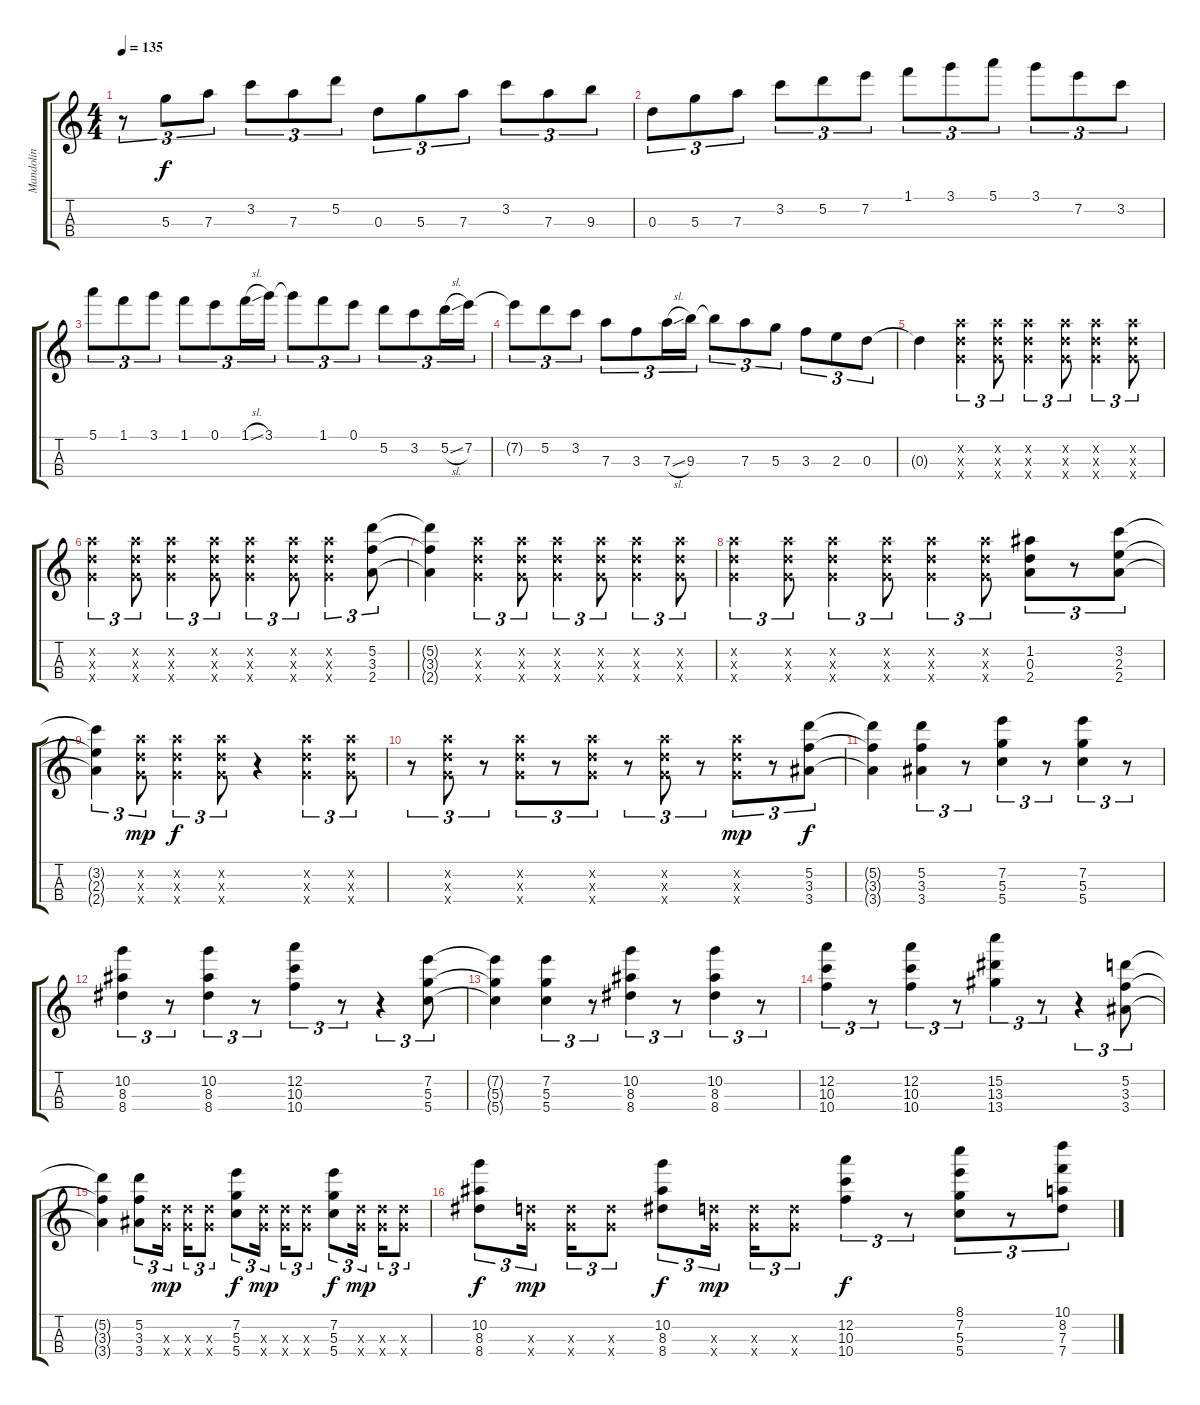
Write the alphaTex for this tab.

\track ("Mandolin" "Mandolin") {instrument banjo}
\staff {score tabs}
\tuning (E5 A4 D4 G3) {hide}
\displaytranspose 12
\ts (4 4)
\tempo 135
\clef g2
\ks c
r.8{tu (3 2) dy f} 5.3.8{tu (3 2)} 7.3.8{tu (3 2)} 3.2.8{tu (3 2)} 7.3.8{tu (3 2)} 5.2.8{tu (3 2)} 0.3.8{tu (3 2)} 5.3.8{tu (3 2)} 7.3.8{tu (3 2)} 3.2.8{tu (3 2)} 7.3.8{tu (3 2)} 9.3.8{tu (3 2)} |
0.3.8{tu (3 2)} 5.3.8{tu (3 2)} 7.3.8{tu (3 2)} 3.2.8{tu (3 2)} 5.2.8{tu (3 2)} 7.2.8{tu (3 2)} 1.1.8{tu (3 2)} 3.1.8{tu (3 2)} 5.1.8{tu (3 2)} 3.1.8{tu (3 2)} 7.2.8{tu (3 2)} 3.2.8{tu (3 2)} |
5.1.8{tu (3 2)} 1.1.8{tu (3 2)} 3.1.8{tu (3 2)} 1.1.8{tu (3 2)} 0.1.8{tu (3 2)} 1.1{sl}.16{tu (3 2)} 3.1.16{tu (3 2)} 3.1{t}.8{tu (3 2)} 1.1.8{tu (3 2)} 0.1.8{tu (3 2)} 5.2.8{tu (3 2)} 3.2.8{tu (3 2)} 5.2{sl}.16{tu (3 2)} 7.2.16{tu (3 2)} |
7.2{t}.8{tu (3 2)} 5.2.8{tu (3 2)} 3.2.8{tu (3 2)} 7.3.8{tu (3 2)} 3.3.8{tu (3 2)} 7.3{sl}.16{tu (3 2)} 9.3.16{tu (3 2)} 9.3{t}.8{tu (3 2)} 7.3.8{tu (3 2)} 5.3.8{tu (3 2)} 3.3.8{tu (3 2)} 2.3.8{tu (3 2)} 0.3.8{tu (3 2)} |
0.3{t}.4 (0.2{x} 0.3{x} 0.4{x}).4{tu (3 2)} (0.2{x} 0.3{x} 0.4{x}).8{tu (3 2)} (0.2{x} 0.3{x} 0.4{x}).4{tu (3 2)} (0.2{x} 0.3{x} 0.4{x}).8{tu (3 2)} (0.2{x} 0.3{x} 0.4{x}).4{tu (3 2)} (0.2{x} 0.3{x} 0.4{x}).8{tu (3 2)} |
(0.2{x} 0.3{x} 0.4{x}).4{tu (3 2)} (0.2{x} 0.3{x} 0.4{x}).8{tu (3 2)} (0.2{x} 0.3{x} 0.4{x}).4{tu (3 2)} (0.2{x} 0.3{x} 0.4{x}).8{tu (3 2)} (0.2{x} 0.3{x} 0.4{x}).4{tu (3 2)} (0.2{x} 0.3{x} 0.4{x}).8{tu (3 2)} (0.2{x} 0.3{x} 0.4{x}).4{tu (3 2)} (5.2 3.3 2.4).8{tu (3 2)} |
(5.2{t} 3.3{t} 2.4{t}).4 (0.2{x} 0.3{x} 0.4{x}).4{tu (3 2)} (0.2{x} 0.3{x} 0.4{x}).8{tu (3 2)} (0.2{x} 0.3{x} 0.4{x}).4{tu (3 2)} (0.2{x} 0.3{x} 0.4{x}).8{tu (3 2)} (0.2{x} 0.3{x} 0.4{x}).4{tu (3 2)} (0.2{x} 0.3{x} 0.4{x}).8{tu (3 2)} |
(0.2{x} 0.3{x} 0.4{x}).4{tu (3 2)} (0.2{x} 0.3{x} 0.4{x}).8{tu (3 2)} (0.2{x} 0.3{x} 0.4{x}).4{tu (3 2)} (0.2{x} 0.3{x} 0.4{x}).8{tu (3 2)} (0.2{x} 0.3{x} 0.4{x}).4{tu (3 2)} (0.2{x} 0.3{x} 0.4{x}).8{tu (3 2)} (1.2 0.3 2.4).8{tu (3 2)} r.8{tu (3 2)} (3.2 2.3 2.4).8{tu (3 2)} |
(3.2{t} 2.3{t} 2.4{t}).4{tu (3 2)} (0.2{x} 0.3{x} 0.4{x}).8{tu (3 2) dy mp} (0.2{x} 0.3{x} 0.4{x}).4{tu (3 2) dy f} (0.2{x} 0.3{x} 0.4{x}).8{tu (3 2)} r.4 (0.2{x} 0.3{x} 0.4{x}).4{tu (3 2)} (0.2{x} 0.3{x} 0.4{x}).8{tu (3 2)} |
r.8{tu (3 2)} (0.2{x} 0.3{x} 0.4{x}).8{tu (3 2)} r.8{tu (3 2)} (0.2{x} 0.3{x} 0.4{x}).8{tu (3 2)} r.8{tu (3 2)} (0.2{x} 0.3{x} 0.4{x}).8{tu (3 2)} r.8{tu (3 2)} (0.2{x} 0.3{x} 0.4{x}).8{tu (3 2)} r.8{tu (3 2)} (0.2{x} 0.3{x} 0.4{x}).8{tu (3 2) dy mp} r.8{tu (3 2)} (5.2 3.3 3.4).8{tu (3 2) dy f} |
(5.2{t} 3.3{t} 3.4{t}).4 (5.2 3.3 3.4).4{tu (3 2)} r.8{tu (3 2)} (7.2 5.3 5.4).4{tu (3 2)} r.8{tu (3 2)} (7.2 5.3 5.4).4{tu (3 2)} r.8{tu (3 2)} |
(10.2 8.3 8.4).4{tu (3 2)} r.8{tu (3 2)} (10.2 8.3 8.4).4{tu (3 2)} r.8{tu (3 2)} (12.2 10.3 10.4).4{tu (3 2)} r.8{tu (3 2)} r.4{tu (3 2)} (7.2 5.3 5.4).8{tu (3 2)} |
(7.2{t} 5.3{t} 5.4{t}).4 (7.2 5.3 5.4).4{tu (3 2)} r.8{tu (3 2)} (10.2 8.3 8.4).4{tu (3 2)} r.8{tu (3 2)} (10.2 8.3 8.4).4{tu (3 2)} r.8{tu (3 2)} |
(12.2 10.3 10.4).4{tu (3 2)} r.8{tu (3 2)} (12.2 10.3 10.4).4{tu (3 2)} r.8{tu (3 2)} (15.2 13.3 13.4).4{tu (3 2)} r.8{tu (3 2)} r.4{tu (3 2)} (5.2 3.3 3.4).8{tu (3 2)} |
(5.2{t} 3.3{t} 3.4{t}).4 (5.2 3.3 3.4).8{tu (3 2)} (0.3{x} 0.4{x}).16{tu (3 2) dy mp beam splitsecondary} (0.3{x} 0.4{x}).16{tu (3 2)} (0.3{x} 0.4{x}).8{tu (3 2)} (7.2 5.3 5.4).8{tu (3 2) dy f} (0.3{x} 0.4{x}).16{tu (3 2) dy mp beam splitsecondary} (0.3{x} 0.4{x}).16{tu (3 2)} (0.3{x} 0.4{x}).8{tu (3 2)} (7.2 5.3 5.4).8{tu (3 2) dy f} (0.3{x} 0.4{x}).16{tu (3 2) dy mp beam splitsecondary} (0.3{x} 0.4{x}).16{tu (3 2)} (0.3{x} 0.4{x}).8{tu (3 2)} |
(10.2 8.3 8.4).8{tu (3 2) dy f} (0.3{x} 0.4{x}).16{tu (3 2) dy mp beam splitsecondary} (0.3{x} 0.4{x}).16{tu (3 2)} (0.3{x} 0.4{x}).8{tu (3 2)} (10.2 8.3 8.4).8{tu (3 2) dy f} (0.3{x} 0.4{x}).16{tu (3 2) dy mp beam splitsecondary} (0.3{x} 0.4{x}).16{tu (3 2)} (0.3{x} 0.4{x}).8{tu (3 2)} (12.2 10.3 10.4).4{tu (3 2) dy f} r.8{tu (3 2)} (8.1 7.2 5.3 5.4).8{tu (3 2)} r.8{tu (3 2)} (10.1 8.2 7.3 7.4).8{tu (3 2)}
